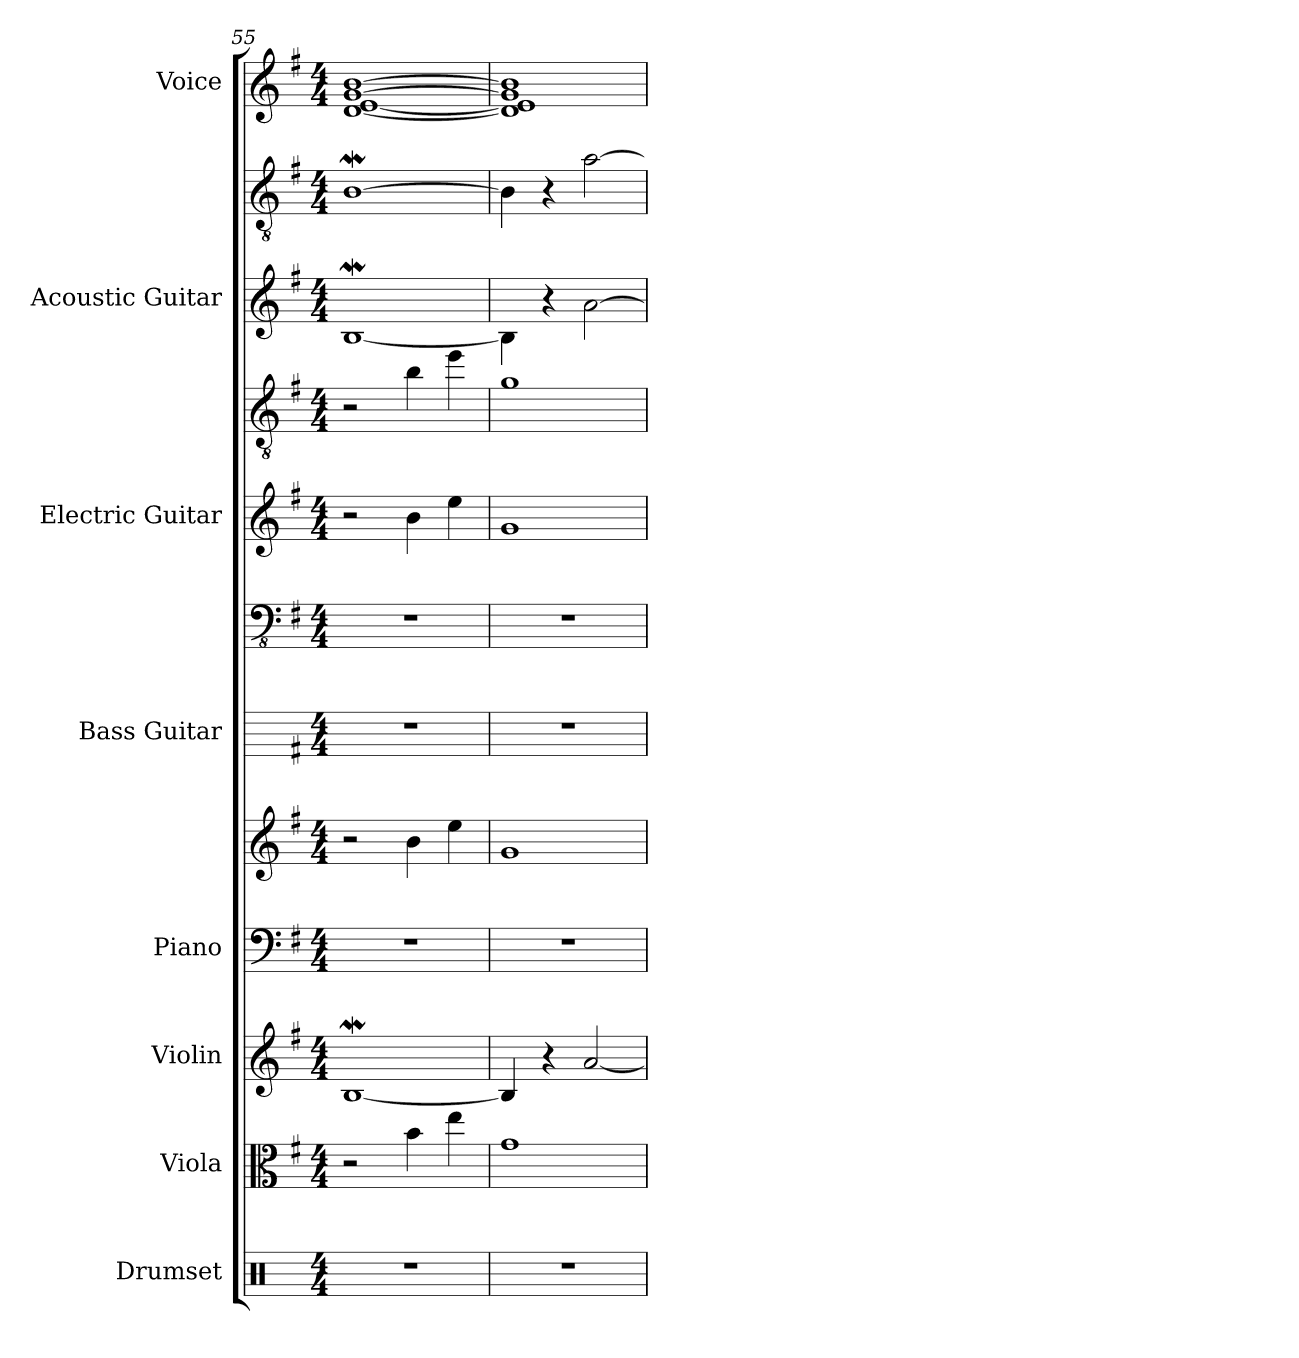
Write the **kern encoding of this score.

**kern	**kern	**kern	**kern	**kern	**kern	**kern	**kern	**kern	**kern	**kern	**kern
*part8	*part7	*part6	*part5	*part5	*part4	*part4	*part3	*part3	*part2	*part2	*part1
*staff12	*staff11	*staff10	*staff9	*staff8	*staff7	*staff6	*staff5	*staff4	*staff3	*staff2	*staff1
*I"Drumset	*I"Viola	*I"Violin	*I"Piano	*	*I"Bass Guitar	*	*I"Electric Guitar	*	*I"Acoustic Guitar	*	*I"Voice
*I'Drs.	*I'Vla.	*I'Vln.	*I'Pno.	*	*I'B. Guit.	*	*I'El. Guit.	*	*I'Guit.	*	*I'Vo.
*clefX	*clefC3	*clefG2	*clefF4	*clefG2	*	*clefFv4	*	*clefGv2	*	*clefGv2	*clefG2
*k[]	*k[f#]	*k[f#]	*k[f#]	*k[f#]	*k[f#]	*k[f#]	*k[f#]	*k[f#]	*k[f#]	*k[f#]	*k[f#]
*M4/4	*M4/4	*M4/4	*M4/4	*M4/4	*M4/4	*M4/4	*M4/4	*M4/4	*M4/4	*M4/4	*M4/4
=55	=55	=55	=55	=55	=55	=55	=55	=55	=55	=55	=55
1r	2r	[1BW	1r	2r	1r	1r	2r	2r	[1BW	[1BW	[1d [1e [1g [1b
.	4b\	.	.	4b\	.	.	4b\	4b\	.	.	.
.	4ee\	.	.	4ee\	.	.	4ee\	4ee\	.	.	.
=56	=56	=56	=56	=56	=56	=56	=56	=56	=56	=56	=56
1r	1g	4B/]	1r	1g	1r	1r	1g	1g	4B\]	4B\]	1d] 1e] 1g] 1b]
.	.	4r	.	.	.	.	.	.	4r	4r	.
.	.	[2a/	.	.	.	.	.	.	[2a\	[2a\	.
=	=	=	=	=	=	=	=	=	=	=	=
*-	*-	*-	*-	*-	*-	*-	*-	*-	*-	*-	*-
